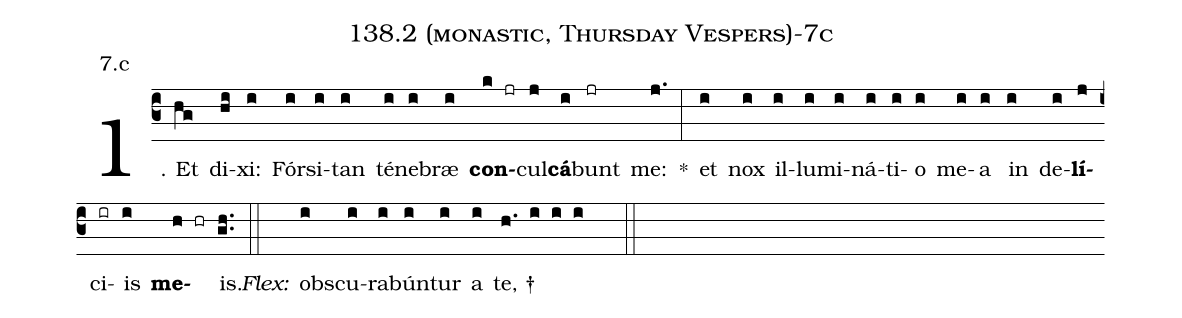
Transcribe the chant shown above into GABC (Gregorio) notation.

name: 138.2 (monastic, Thursday Vespers)-7c;
annotation: 7.c;
%%
(c3)1. Et(hg) di(hi)xi:(i) Fór(i)si(i)tan(i) té(i)ne(i)bræ(i) <b>con</b>(k jr)cul(j)<b>cá</b>(i)bunt(jr) me:(j.) *(:) et(i) nox(i) il(i)lu(i)mi(i)ná(i)ti(i)o(i) me(i)a(i) in(i) de(i)<b>lí</b>(j)ci(ir)is(i) <b>me</b>(h hr)is.(gh..) (::)
<i>Flex:</i>()  obs(i)cu(i)ra(i)bún(i)tur(i) a(i) te, †(h. i i i  ::)
